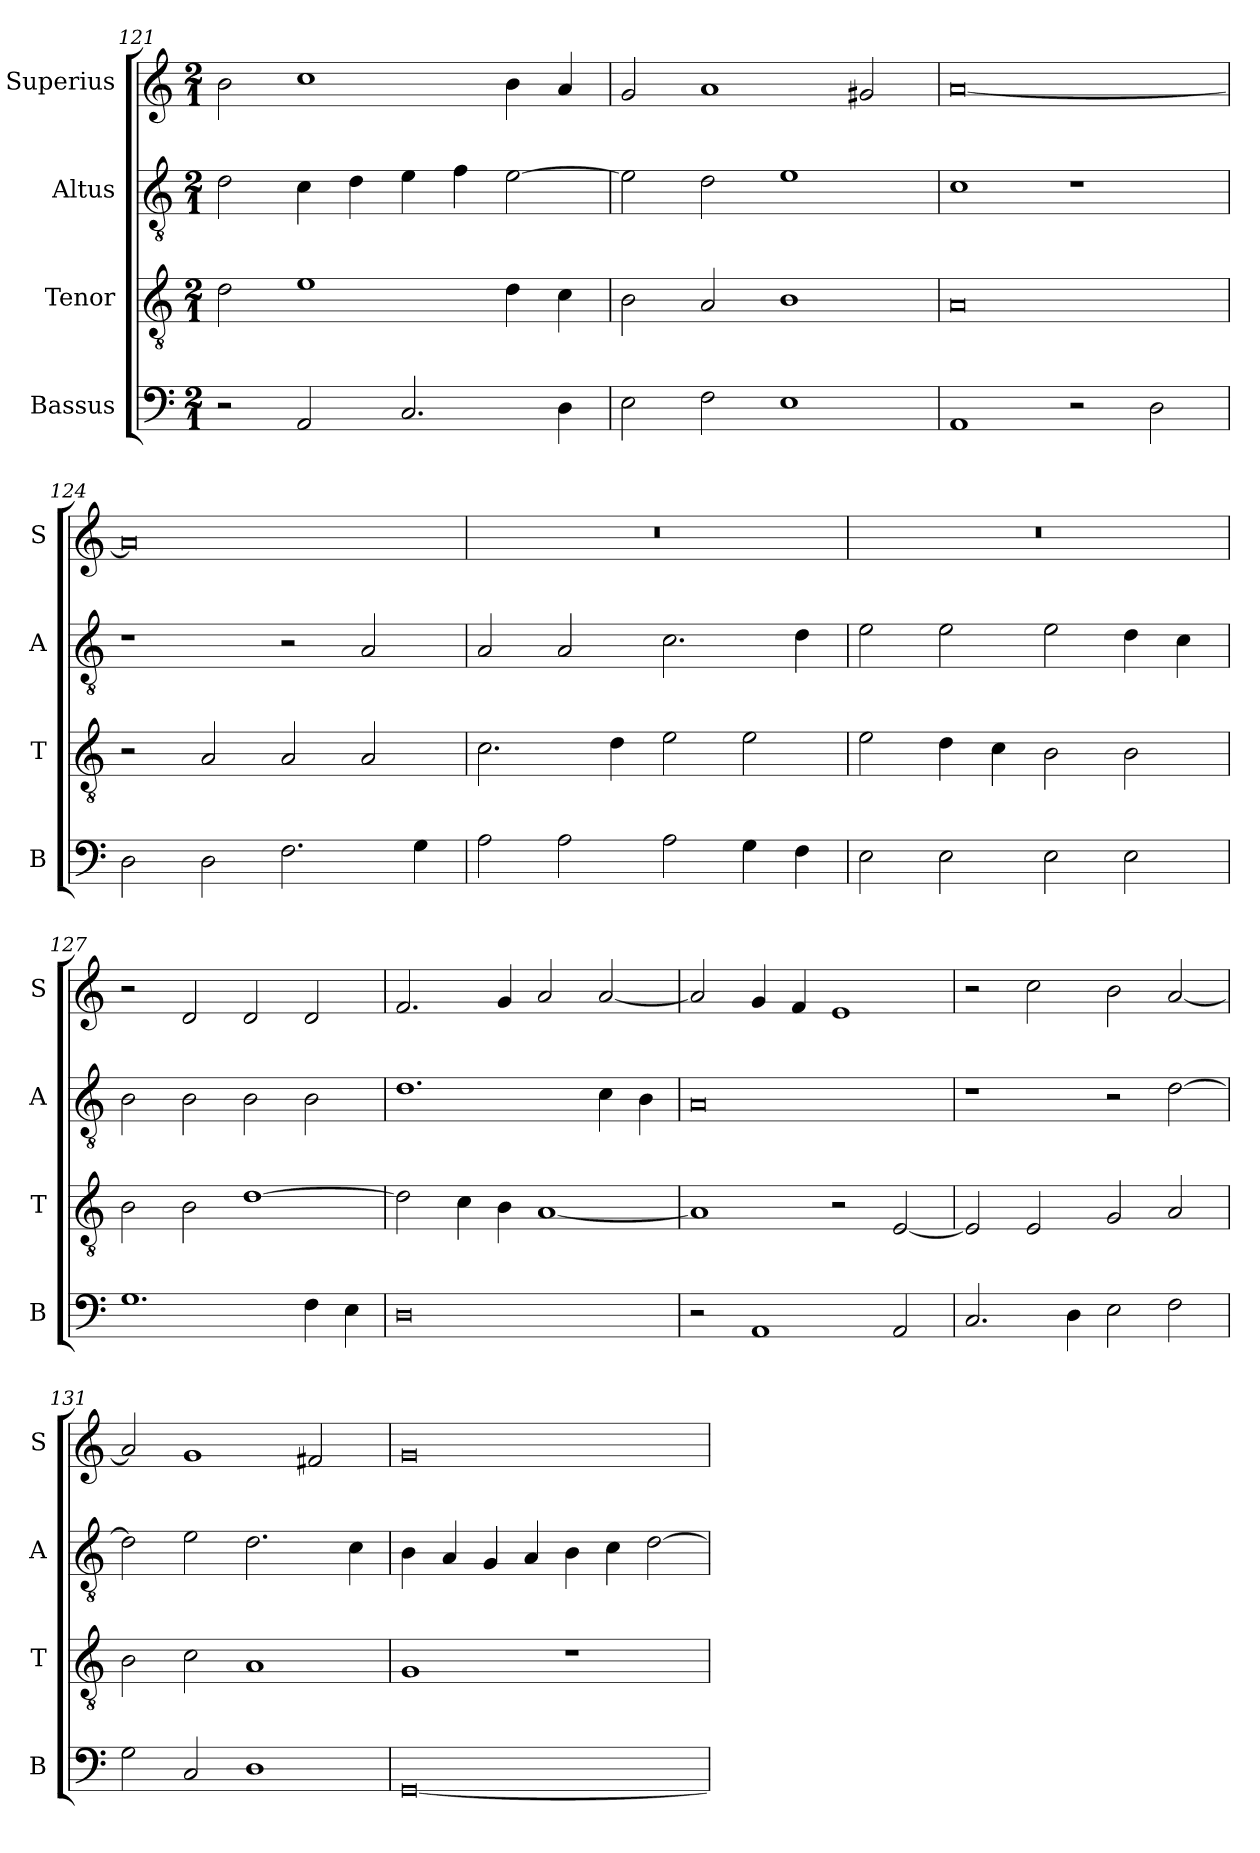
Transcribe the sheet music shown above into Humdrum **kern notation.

**kern	**kern	**kern	**kern
*part4	*part3	*part2	*part1
*staff4	*staff3	*staff2	*staff1
*I"Bassus	*I"Tenor	*I"Altus	*I"Superius
*I'B	*I'T	*I'A	*I'S
*clefF4	*clefGv2	*clefGv2	*clefG2
*k[]	*k[]	*k[]	*k[]
*M2/1	*M2/1	*M2/1	*M2/1
=121	=121	=121	=121
2r	2d\	2d\	2b\
2AA/	1e	4c\	1cc
.	.	4d\	.
2.C/	.	4e\	.
.	.	4f\	.
.	4d\	[2e\	4b\
4D\	4c\	.	4a/
=122	=122	=122	=122
2E\	2B\	2e\]	2g/
2F\	2A/	2d\	1a
1E	1B	1e	.
.	.	.	2g#X/
=123	=123	=123	=123
1AA	0A	1c	[0a
2r	.	1r	.
2D\	.	.	.
=124	=124	=124	=124
2D\	2r	1r	0a]
2D\	2A/	.	.
2.F\	2A/	2r	.
.	2A/	2A/	.
4G\	.	.	.
=125	=125	=125	=125
2A\	2.c\	2A/	0r
2A\	.	2A/	.
.	4d\	.	.
2A\	2e\	2.c\	.
4G\	2e\	.	.
4F\	.	4d\	.
=126	=126	=126	=126
2E\	2e\	2e\	0r
2E\	4d\	2e\	.
.	4c\	.	.
2E\	2B\	2e\	.
2E\	2B\	4d\	.
.	.	4c\	.
=127	=127	=127	=127
1.G	2B\	2B\	2r
.	2B\	2B\	2d/
.	[1d	2B\	2d/
4F\	.	2B\	2d/
4E\	.	.	.
=128	=128	=128	=128
0D	2d\]	1.d	2.f/
.	4c\	.	.
.	4B\	.	4g/
.	[1A	.	2a/
.	.	4c\	[2a/
.	.	4B\	.
=129	=129	=129	=129
2r	1A]	0A	2a/]
1AA	.	.	4g/
.	.	.	4f/
.	2r	.	1e
2AA/	[2E/	.	.
=130	=130	=130	=130
2.C/	2E/]	1r	2r
.	2E/	.	2cc\
4D\	.	.	.
2E\	2G/	2r	2b\
2F\	2A/	[2d\	[2a/
=131	=131	=131	=131
2G\	2B\	2d\]	2a/]
2C/	2c\	2e\	1g
1D	1A	2.d\	.
.	.	.	2f#X/
.	.	4c\	.
=132	=132	=132	=132
[0GG	1G	4B\	0g
.	.	4A/	.
.	.	4G/	.
.	.	4A/	.
.	1r	4B\	.
.	.	4c\	.
.	.	[2d\	.
=	=	=	=
*-	*-	*-	*-
